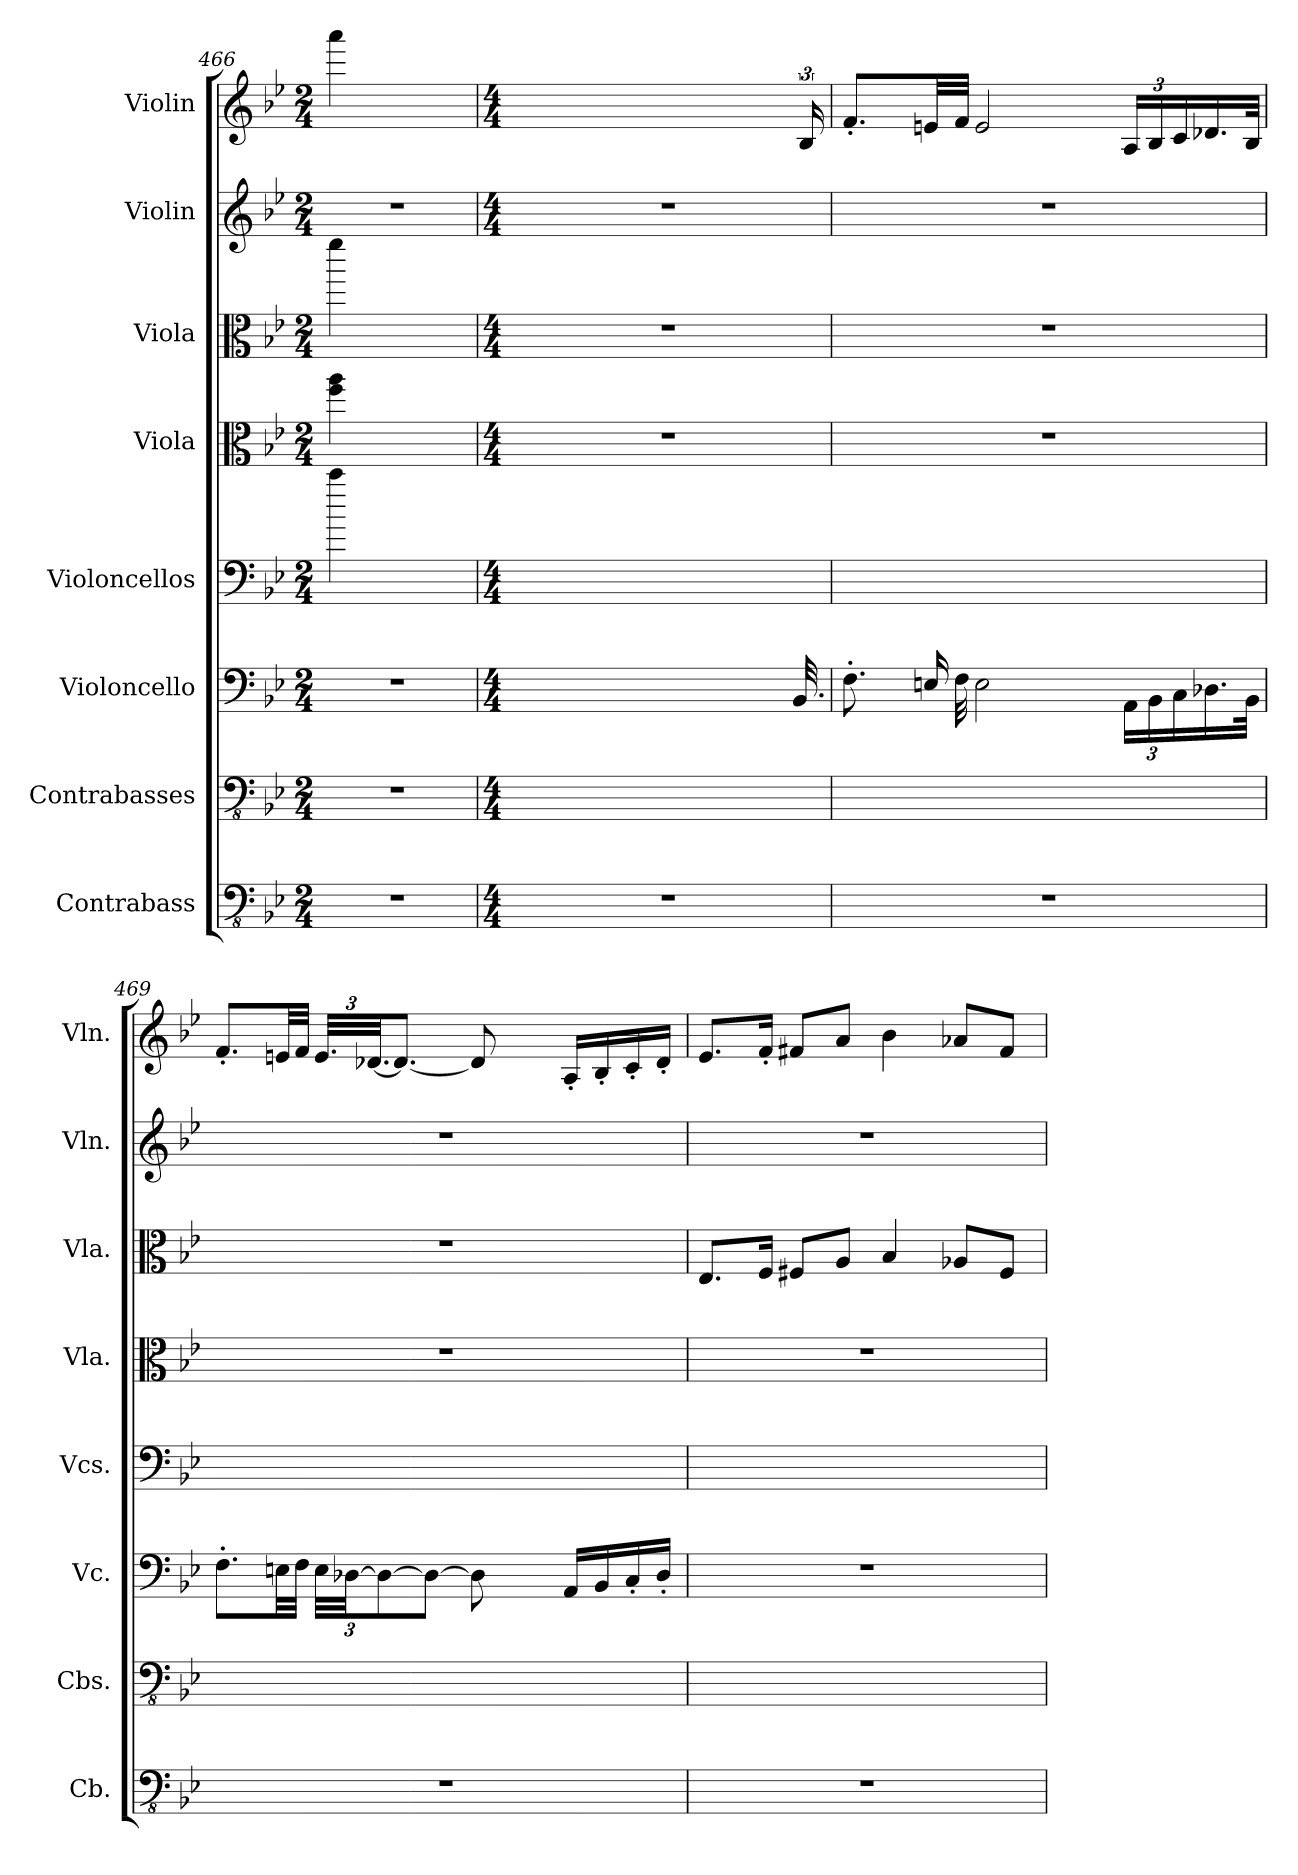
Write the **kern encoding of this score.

**kern	**kern	**kern	**kern	**kern	**kern	**kern	**kern
*part8	*part7	*part6	*part5	*part4	*part3	*part2	*part1
*staff8	*staff7	*staff6	*staff5	*staff4	*staff3	*staff2	*staff1
*I"Contrabass	*I"Contrabasses	*I"Violoncello	*I"Violoncellos	*I"Viola	*I"Viola	*I"Violin	*I"Violin
*I'Cb.	*I'Cbs.	*I'Vc.	*I'Vcs.	*I'Vla.	*I'Vla.	*I'Vln.	*I'Vln.
*clefFv4	*clefFv4	*clefF4	*clefF4	*clefC3	*clefC3	*clefG2	*clefG2
*ITrd7c12	*	*	*	*	*	*	*
*k[b-e-]	*k[b-e-]	*k[b-e-]	*k[b-e-]	*k[b-e-]	*k[b-e-]	*k[b-e-]	*k[b-e-]
*M2/4	*M2/4	*M2/4	*M2/4	*M2/4	*M2/4	*M2/4	*M2/4
=466	=466	=466	=466	=466	=466	=466	=466
2r	2r	2r	4ccc\	4ff\ 4aa\	4fff\	2r	4aaa\
.	.	.	4ryy	4ryy	4ryy	.	4ryy
=467	=467	=467	=467	=467	=467	=467	=467
*M4/4	*M4/4	*M4/4	*M4/4	*M4/4	*M4/4	*M4/4	*M4/4
*	*	*	*	*	*	*	*MM70
1r	1ryy	2ryy	1ryy	1r	1r	1r	2ryy
.	.	4ryy	.	.	.	.	4ryy
.	.	8ryy	.	.	.	.	8ryy
.	.	16ryy	.	.	.	.	12ryy
.	.	64ryy	.	.	.	.	.
.	.	32.BB-/	.	.	.	.	.
.	.	.	.	.	.	.	24B-/
!!LO:PB:g=z
=468	=468	=468	=468	=468	=468	=468	=468
*	*	*	*	*	*	*	*MM50
*	*	*^	*	*	*	*	*
1r	1ryy	8ryy	8.F'\	1ryy	1r	1r	1r	8.f'/L
.	.	16ryy	.	.	.	.	.	.
.	.	16En/	32ryy	.	.	.	.	32en/LL
.	.	.	32F\	.	.	.	.	32f/JJJ
.	.	4ryy	2E\	.	.	.	.	2e/
.	.	2ryy	.	.	.	.	.	.
*	*	*	*Xbrackettup	*	*	*	*	*Xbrackettup
.	.	.	24AA\LL	.	.	.	.	24A/LL
.	.	.	24BB-\	.	.	.	.	24B-/
.	.	.	24C\	.	.	.	.	24c/
.	.	.	16.D-X\	.	.	.	.	16.d-X/
.	.	.	32BB-\JJk	.	.	.	.	32B-/JJk
*	*	*v	*v	*	*	*	*	*
=469	=469	=469	=469	=469	=469	=469	=469
1r	1ryy	8.F'\L	1ryy	1r	1r	1r	8.f'/L
.	.	32En\LL	.	.	.	.	32en/LL
.	.	32F\JJJ	.	.	.	.	32f/JJJ
.	.	48E\LLL	.	.	.	.	48.e/LLL
.	.	[48D-X\JJ	.	.	.	.	.
.	.	.	.	.	.	.	[48.d-X/JJ
.	.	12D-\_	.	.	.	.	.
.	.	.	.	.	.	.	8.d-/J_
.	.	8D-\J_	.	.	.	.	.
.	.	8D-\]	.	.	.	.	8d-/]
.	.	8ryy	.	.	.	.	8ryy
.	.	16AA/LL	.	.	.	.	16A'/LL
.	.	16BB-/	.	.	.	.	16B-'/
.	.	16C'/	.	.	.	.	16c'/
.	.	16D-'/JJ	.	.	.	.	16d-'/JJ
=470	=470	=470	=470	=470	=470	=470	=470
1r	1ryy	1r	1ryy	1r	8.E-/L	1r	8.e-/L
.	.	.	.	.	16F/Jk	.	16f'/Jk
.	.	.	.	.	8F#X/L	.	8f#X/L
.	.	.	.	.	8A/J	.	8a/J
.	.	.	.	.	4B-/	.	4b-\
.	.	.	.	.	8A-X/L	.	8a-X/L
.	.	.	.	.	8F#/J	.	8f#/J
=	=	=	=	=	=	=	=
*-	*-	*-	*-	*-	*-	*-	*-
